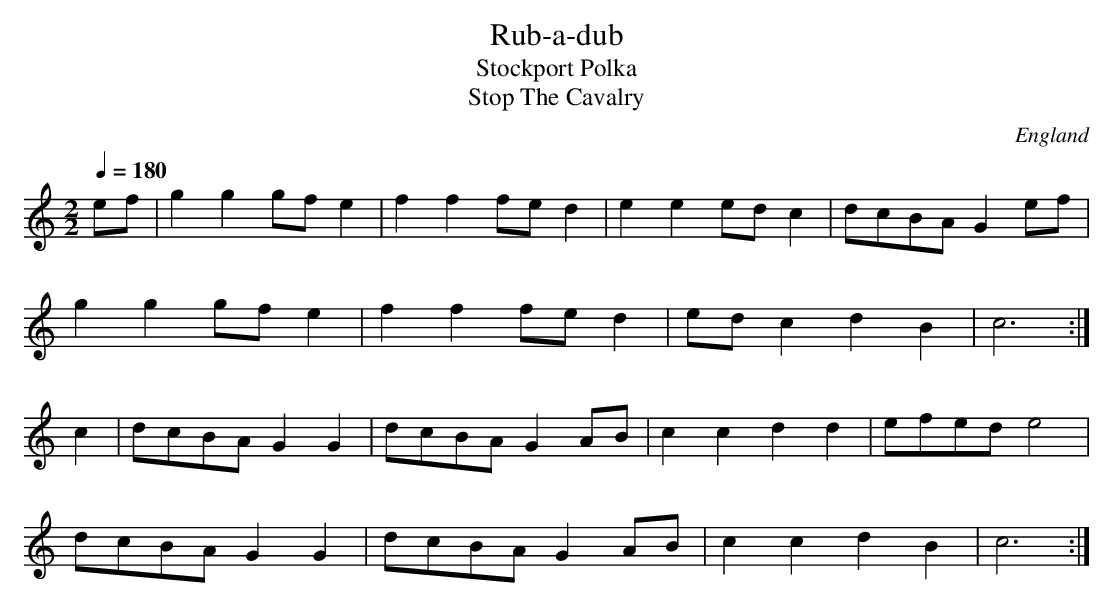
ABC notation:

X:1
T:Rub-a-dub
T:Stockport Polka
T:Stop The Cavalry
O:England
M:2/2
L:1/8
Q:1/4=180
K:Cmaj clef=treble
ef |\
g2g2 gfe2 | f2f2 fed2 | e2e2 edc2 | dcBA G2ef |
g2g2 gfe2 | f2f2 fed2 | edc2 d2B2 | c6 :|
c2 |\
dcBA G2G2 | dcBA G2AB | c2c2 d2d2 | efed e4 |
dcBA G2G2 | dcBA G2AB | c2c2 d2B2 | c6 :|
